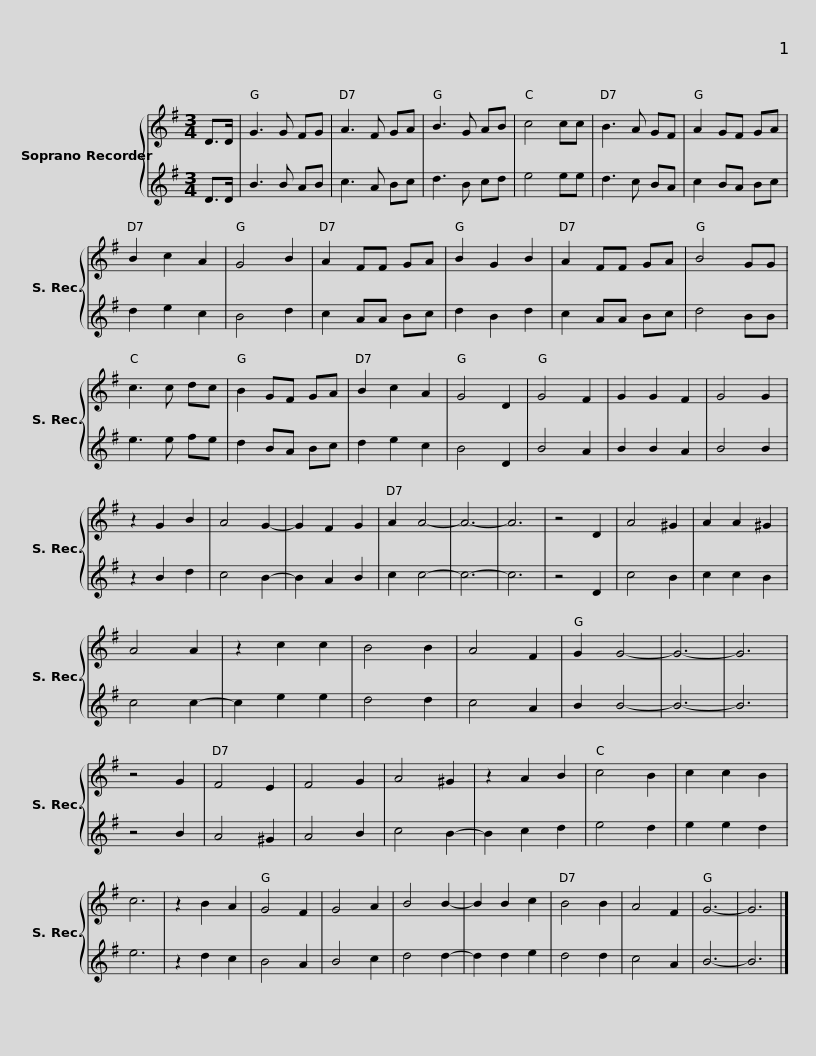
X:1
%%score { 1 | 2 }
L:1/8
M:3/4
I:linebreak $
K:G
V:1 treble
V:2 treble
V:1
 D>D | G3 G FG | A3 F GA | B3 G AB | c4 cc |$ %5
 B3 A GF | A2 GF GA | B2 c2 A2 | G4 B2 | A2 FF GA | %10
 B2 G2 B2 |$ A2 FF GA | B4 GG | c3 c dc | B2 GF GA | %15
 B2 c2 A2 | G4 D2 |$ G4 F2 | G2 G2 F2 | G4 G2 | %20
 z2 G2 B2 | A4 G2- | G2 F2 G2 |$ A2 A4- | A6- | %25
 A6 | z4 D2 | A4 ^G2 | A2 A2 ^G2 | A4 A2 | %30
 z2 c2 c2 |$ B4 B2 | A4 F2 | G2 G4- | G6- | %35
 G6 | z4 G2 | F4 E2 | F4 G2 |$ A4 ^G2 | %40
 z2 A2 B2 | c4 B2 | c2 c2 B2 | c6 | z2 B2 A2 | %45
 G4 F2 |$ G4 A2 | B4 B2- | B2 B2 c2 | B4 B2 | %50
 A4 F2 | G6- | G6 |] %53
V:2
 D>D | B3 B AB | c3 A Bc | d3 B cd | e4 ee |$ %5
 d3 c BA | c2 BA Bc | d2 e2 c2 | B4 d2 | c2 AA Bc | %10
 d2 B2 d2 |$ c2 AA Bc | d4 BB | e3 e fe | d2 BA Bc | %15
 d2 e2 c2 | B4 D2 |$ B4 A2 | B2 B2 A2 | B4 B2 | %20
 z2 B2 d2 | c4 B2- | B2 A2 B2 |$ c2 c4- | c6- | %25
 c6 | z4 D2 | c4 B2 | c2 c2 B2 | c4 c2- | %30
 c2 e2 e2 |$ d4 d2 | c4 A2 | B2 B4- | B6- | %35
 B6 | z4 B2 | A4 ^G2 | A4 B2 |$ c4 B2- | %40
 B2 c2 d2 | e4 d2 | e2 e2 d2 | e6 | z2 d2 c2 | %45
 B4 A2 |$ B4 c2 | d4 d2- | d2 d2 e2 | d4 d2 | %50
 c4 A2 | B6- | B6 |] %53
